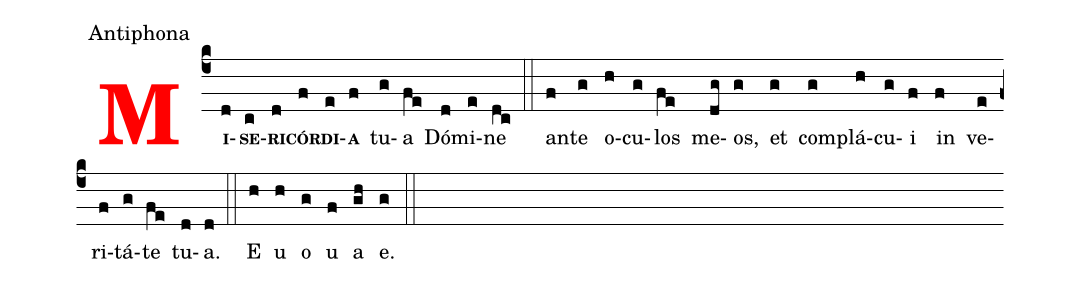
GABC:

office-part: Antiphona;
%%
<v>\bf\textcolor{red}{M}</v><v>\bf\scriptsize{I}</v>(c4d)<v>\bf\scriptsize{SE}</v>(c)<v>\bf\scriptsize{RI}</v>(d)<v>\bf\scriptsize{CÓR}</v>(f)<v>\bf\scriptsize{DI}</v>(e)<v>\bf\scriptsize{A}</v>(f)
 tu(g)a(fe) Dó(d)mi(e)ne(dc)  (::)
 an(f)te(g) o(h)cu(g)los(fe)  me(dg)os,(g) et(g) com(g)plá(h)cu(g)i(f) in(f) ve(e)ri(f)tá(g)te(fe) tu(d)a.(d)
 (::) E(h) u(h) o(g) u(f) a(gh) e.(g) (::)
